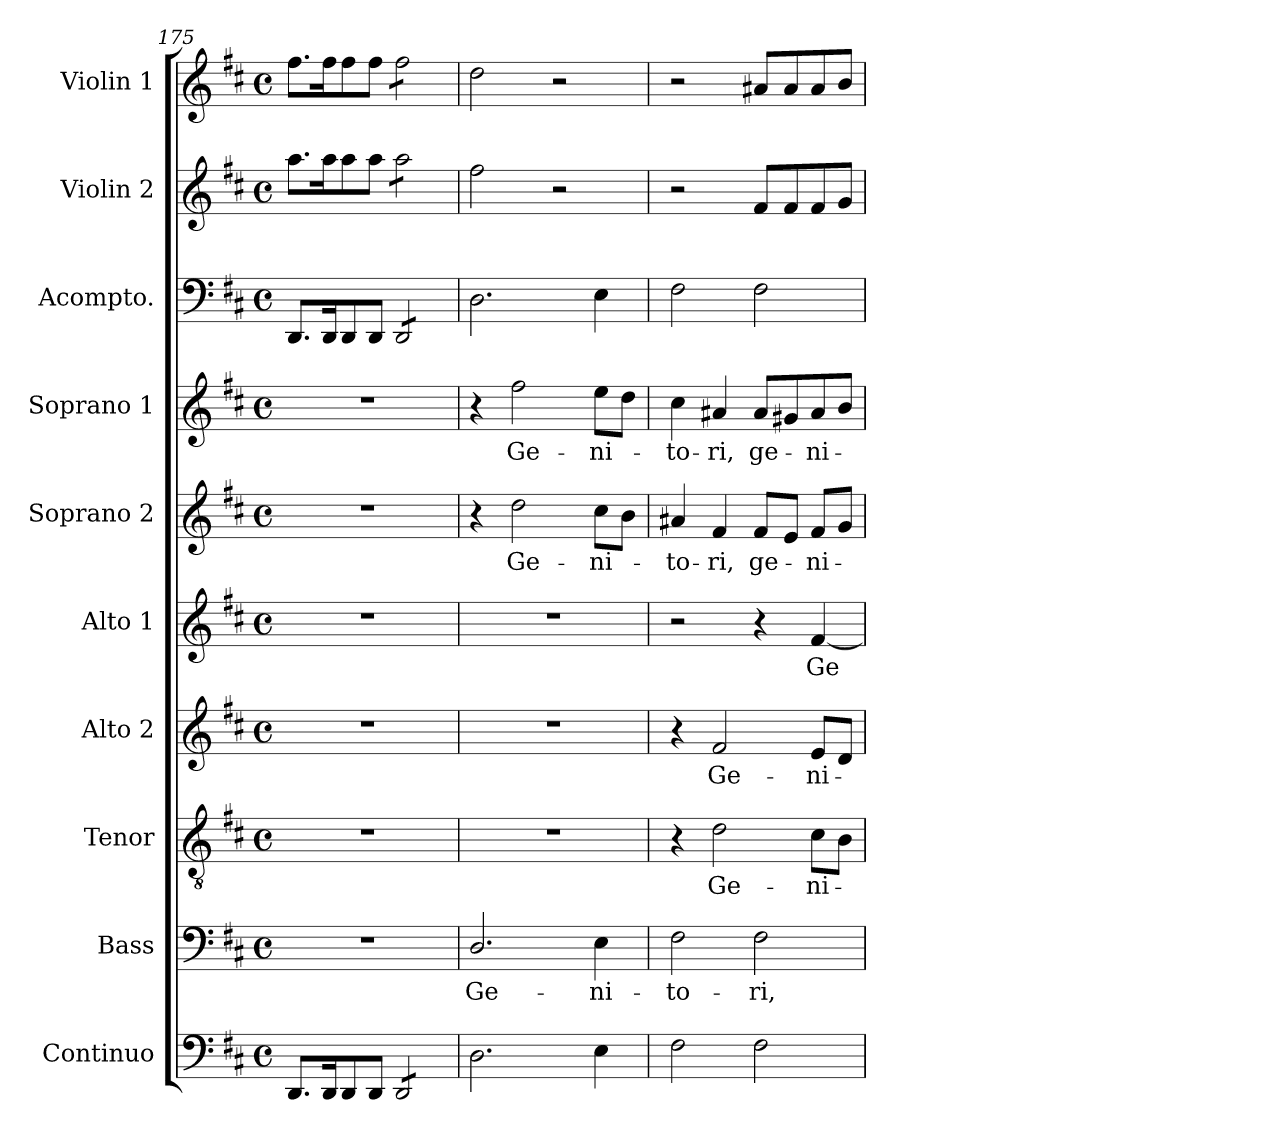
**kern	**kern	**text	**kern	**text	**kern	**text	**kern	**text	**kern	**text	**kern	**text	**kern	**kern	**kern
*part10	*part9	*part9	*part8	*part8	*part7	*part7	*part6	*part6	*part5	*part5	*part4	*part4	*part3	*part2	*part1
*staff10	*staff9	*staff9	*staff8	*staff8	*staff7	*staff7	*staff6	*staff6	*staff5	*staff5	*staff4	*staff4	*staff3	*staff2	*staff1
*I"Continuo	*I"Bass	*	*I"Tenor	*	*I"Alto 2	*	*I"Alto 1	*	*I"Soprano 2	*	*I"Soprano 1	*	*I"Acompto.	*I"Violin 2	*I"Violin 1
*I'Cont.	*I'B.	*	*I'T.	*	*I'A2.	*	*I'A1.	*	*I'S2.	*	*I'S1.	*	*I'Ac.	*I'Vln. 2	*I'Vln. 1
*clefF4	*clefF4	*	*clefGv2	*	*clefG2	*	*clefG2	*	*clefG2	*	*clefG2	*	*clefF4	*clefG2	*clefG2
*	*	*	*ITrd7c12	*	*	*	*	*	*	*	*	*	*	*	*
*k[f#c#]	*k[f#c#]	*	*k[f#c#]	*	*k[f#c#]	*	*k[f#c#]	*	*k[f#c#]	*	*k[f#c#]	*	*k[f#c#]	*k[f#c#]	*k[f#c#]
*D:	*D:	*	*D:	*	*D:	*	*D:	*	*D:	*	*D:	*	*D:	*D:	*D:
*M4/4	*M4/4	*	*M4/4	*	*M4/4	*	*M4/4	*	*M4/4	*	*M4/4	*	*M4/4	*M4/4	*M4/4
*met(c)	*met(c)	*	*met(c)	*	*met(c)	*	*met(c)	*	*met(c)	*	*met(c)	*	*met(c)	*met(c)	*met(c)
=175	=175	=175	=175	=175	=175	=175	=175	=175	=175	=175	=175	=175	=175	=175	=175
8.DDi/L	1r	.	1r	.	1r	.	1r	.	1r	.	1r	.	8.DDi/L	8.aai\L	8.ff#i\L
16DDi/k	.	.	.	.	.	.	.	.	.	.	.	.	16DDi/k	16aai\k	16ff#i\k
8DDi/	.	.	.	.	.	.	.	.	.	.	.	.	8DDi/	8aai\	8ff#i\
8DDi/J	.	.	.	.	.	.	.	.	.	.	.	.	8DDi/J	8aai\J	8ff#i\J
*tremolo	*	*	*	*	*	*	*	*	*	*	*	*	*	*	*
*	*	*	*	*	*	*	*	*	*	*	*	*	*tremolo	*	*
*	*	*	*	*	*	*	*	*	*	*	*	*	*	*tremolo	*
*	*	*	*	*	*	*	*	*	*	*	*	*	*	*	*tremolo
8DDi/L	.	.	.	.	.	.	.	.	.	.	.	.	8DDi/L	8aai\L	8ff#i\L
8DDi/	.	.	.	.	.	.	.	.	.	.	.	.	8DDi/	8aai\	8ff#i\
8DDi/	.	.	.	.	.	.	.	.	.	.	.	.	8DDi/	8aai\	8ff#i\
8DDi/J	.	.	.	.	.	.	.	.	.	.	.	.	8DDi/J	8aai\J	8ff#i\J
*	*	*	*	*	*	*	*	*	*	*	*	*	*	*	*Xtremolo
*	*	*	*	*	*	*	*	*	*	*	*	*	*	*Xtremolo	*
*	*	*	*	*	*	*	*	*	*	*	*	*	*Xtremolo	*	*
*Xtremolo	*	*	*	*	*	*	*	*	*	*	*	*	*	*	*
=176	=176	=176	=176	=176	=176	=176	=176	=176	=176	=176	=176	=176	=176	=176	=176
!	!	!LO:LY:b:color=#000000	!	!	!	!	!	!	!	!	!	!	!	!	!
2.Di\	2.Di/	Ge-	1r	.	1r	.	1r	.	4r	.	4r	.	2.Di\	2ff#i\	2ddi\
!	!	!	!	!	!	!	!	!	!	!LO:LY:b:color=#000000	!	!	!	!	!
!	!	!	!	!	!	!	!	!	!	!	!	!LO:LY:b:color=#000000	!	!	!
.	.	.	.	.	.	.	.	.	2ddi\	Ge-	2ff#i\	Ge-	.	.	.
.	.	.	.	.	.	.	.	.	.	.	.	.	.	2r	2r
!	!	!LO:LY:b:color=#000000	!	!	!	!	!	!	!	!	!	!	!	!	!
!	!	!	!	!	!	!	!	!	!	!LO:LY:b:color=#000000	!	!	!	!	!
!	!	!	!	!	!	!	!	!	!	!	!	!LO:LY:b:color=#000000	!	!	!
4Ei\	4Ei\	-ni-	.	.	.	.	.	.	8cc#i\L	-ni-	8eei\L	-ni-	4Ei\	.	.
.	.	.	.	.	.	.	.	.	8bi\J	.	8ddi\J	.	.	.	.
=177	=177	=177	=177	=177	=177	=177	=177	=177	=177	=177	=177	=177	=177	=177	=177
!	!	!LO:LY:b:color=#000000	!	!	!	!	!	!	!	!	!	!	!	!	!
!	!	!	!	!	!	!	!	!	!	!LO:LY:b:color=#000000	!	!	!	!	!
!	!	!	!	!	!	!	!	!	!	!	!	!LO:LY:b:color=#000000	!	!	!
2F#i\	2F#i\	-to-	4r	.	4r	.	2r	.	4a#Xi/	-to-	4cc#i\	-to-	2F#i\	2r	2r
!	!	!	!	!LO:LY:b:color=#000000	!	!	!	!	!	!	!	!	!	!	!
!	!	!	!	!	!	!LO:LY:b:color=#000000	!	!	!	!	!	!	!	!	!
!	!	!	!	!	!	!	!	!	!	!LO:LY:b:color=#000000	!	!	!	!	!
!	!	!	!	!	!	!	!	!	!	!	!	!LO:LY:b:color=#000000	!	!	!
.	.	.	2Di\	Ge-	2f#i/	Ge-	.	.	4f#i/	-ri,	4a#Xi/	-ri,	.	.	.
!	!	!LO:LY:b:color=#000000	!	!	!	!	!	!	!	!	!	!	!	!	!
!	!	!	!	!	!	!	!	!	!	!LO:LY:b:color=#000000	!	!	!	!	!
!	!	!	!	!	!	!	!	!	!	!	!	!LO:LY:b:color=#000000	!	!	!
2F#i\	2F#i\	-ri,	.	.	.	.	4r	.	8f#i/L	ge-	8a#i/L	ge-	2F#i\	8f#i/L	8a#Xi/L
.	.	.	.	.	.	.	.	.	8ei/J	.	8g#Xi/	.	.	8f#i/	8a#i/
!	!	!	!	!LO:LY:b:color=#000000	!	!	!	!	!	!	!	!	!	!	!
!	!	!	!	!	!	!LO:LY:b:color=#000000	!	!	!	!	!	!	!	!	!
!	!	!	!	!	!	!	!	!LO:LY:b:color=#000000	!	!	!	!	!	!	!
!	!	!	!	!	!	!	!	!	!	!LO:LY:b:color=#000000	!	!	!	!	!
!	!	!	!	!	!	!	!	!	!	!	!	!LO:LY:b:color=#000000	!	!	!
.	.	.	8C#i\L	-ni-	8ei/L	-ni-	[<4f#i/	Ge-	8f#i/L	-ni-	8a#i/	-ni-	.	8f#i/	8a#i/
.	.	.	8BBi\J	.	8di/J	.	.	.	8gi/J	.	8bi/J	.	.	8gi/J	8bi/J
=	=	=	=	=	=	=	=	=	=	=	=	=	=	=	=
*-	*-	*-	*-	*-	*-	*-	*-	*-	*-	*-	*-	*-	*-	*-	*-
